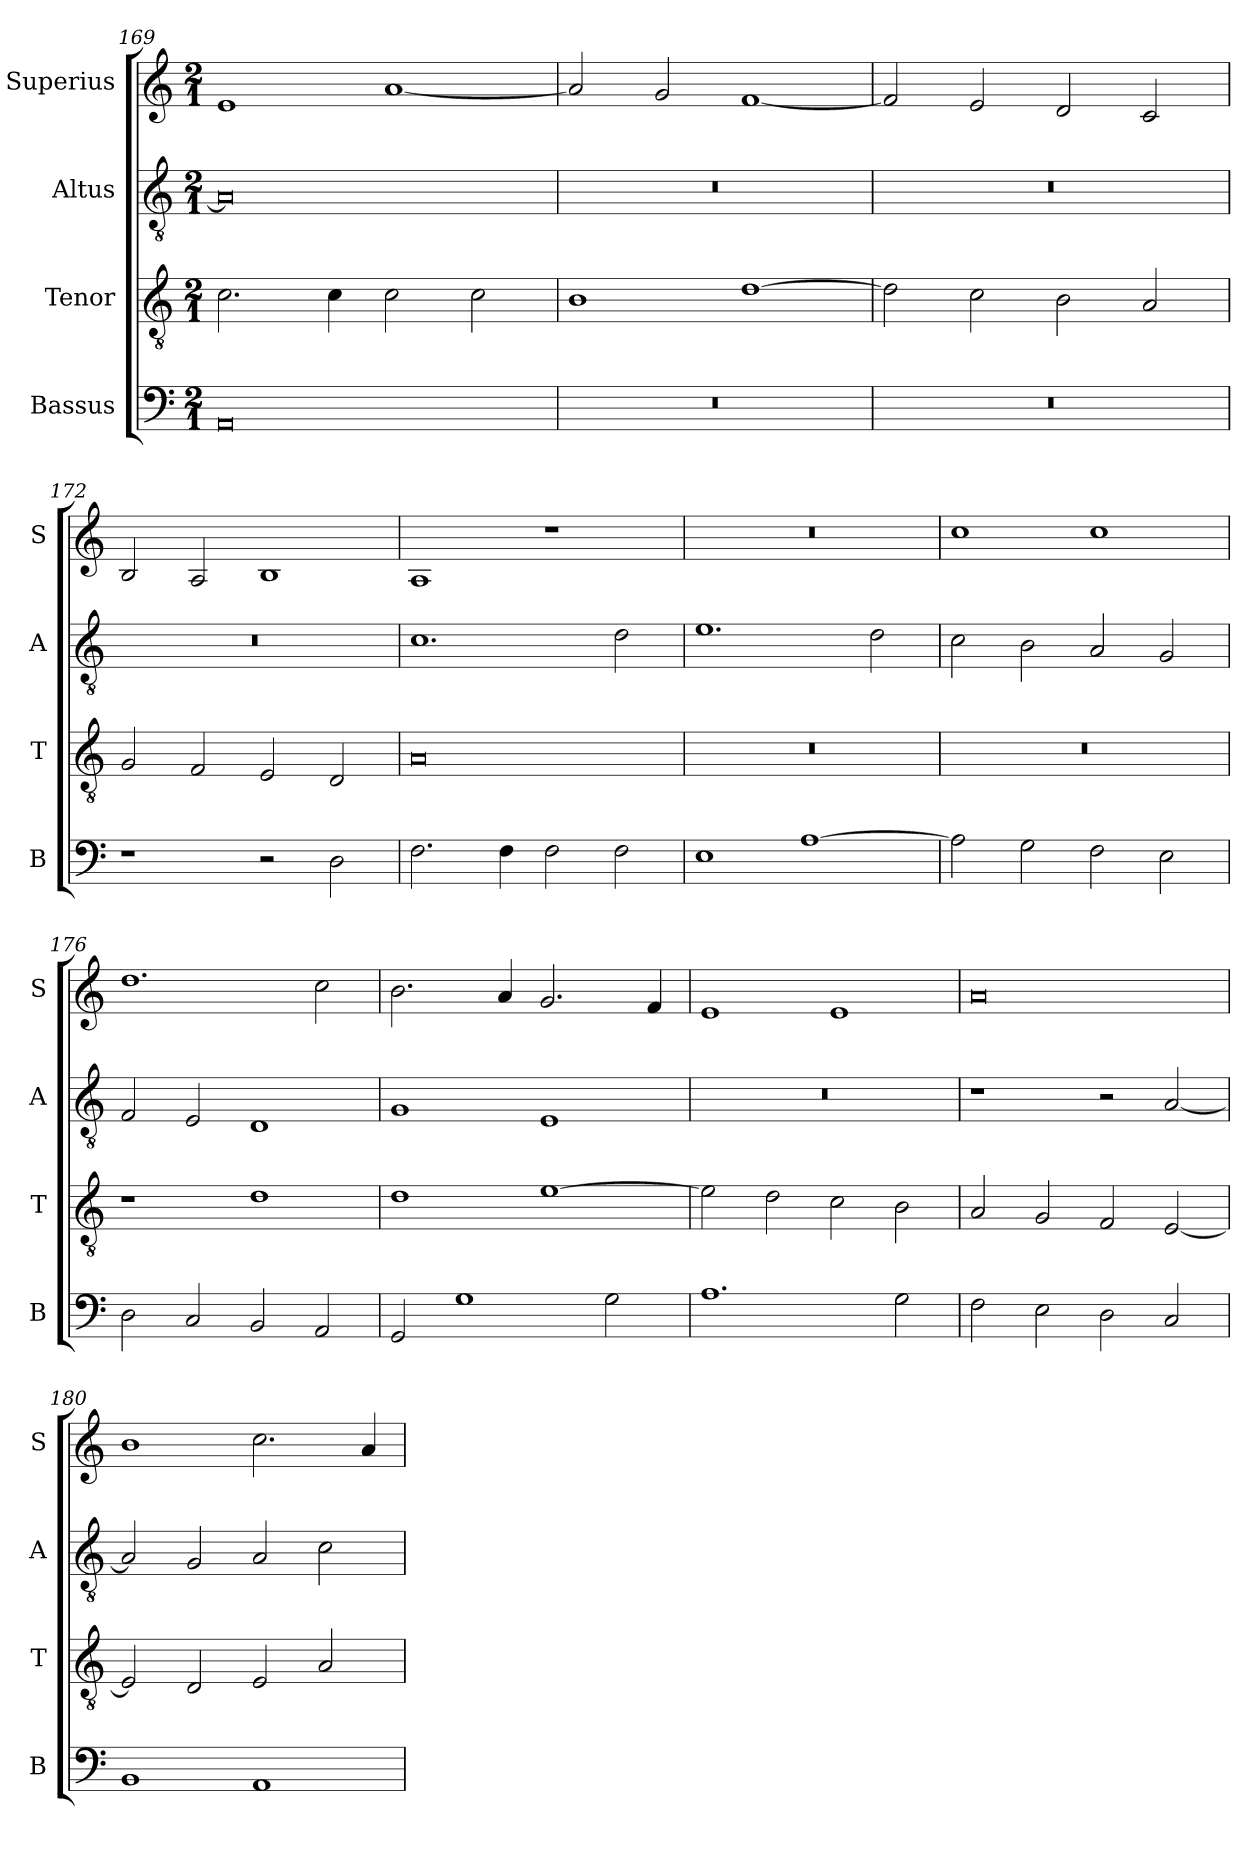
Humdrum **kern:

**kern	**kern	**kern	**kern
*part4	*part3	*part2	*part1
*staff4	*staff3	*staff2	*staff1
*I"Bassus	*I"Tenor	*I"Altus	*I"Superius
*I'B	*I'T	*I'A	*I'S
*clefF4	*clefGv2	*clefGv2	*clefG2
*k[]	*k[]	*k[]	*k[]
*M2/1	*M2/1	*M2/1	*M2/1
=169	=169	=169	=169
0AA	2.c\	0A]	1e
.	4c\	.	.
.	2c\	.	[1a
.	2c\	.	.
=170	=170	=170	=170
0r	1B	0r	2a/]
.	.	.	2g/
.	[1d	.	[1f
=171	=171	=171	=171
0r	2d\]	0r	2f/]
.	2c\	.	2e/
.	2B\	.	2d/
.	2A/	.	2c/
=172	=172	=172	=172
1r	2G/	0r	2B/
.	2F/	.	2A/
2r	2E/	.	1B
2D\	2D/	.	.
=173	=173	=173	=173
2.F\	0A	1.c	1A
4F\	.	.	.
2F\	.	.	1r
2F\	.	2d\	.
=174	=174	=174	=174
1E	0r	1.e	0r
[1A	.	.	.
.	.	2d\	.
=175	=175	=175	=175
2A\]	0r	2c\	1cc
2G\	.	2B\	.
2F\	.	2A/	1cc
2E\	.	2G/	.
=176	=176	=176	=176
2D\	1r	2F/	1.dd
2C/	.	2E/	.
2BB/	1d	1D	.
2AA/	.	.	2cc\
=177	=177	=177	=177
2GG/	1d	1G	2.b\
1G	.	.	.
.	.	.	4a/
.	[1e	1E	2.g/
2G\	.	.	.
.	.	.	4f/
=178	=178	=178	=178
1.A	2e\]	0r	1e
.	2d\	.	.
.	2c\	.	1e
2G\	2B\	.	.
=179	=179	=179	=179
2F\	2A/	1r	0a
2E\	2G/	.	.
2D\	2F/	2r	.
2C/	[2E/	[2A/	.
=180	=180	=180	=180
1BB	2E/]	2A/]	1b
.	2D/	2G/	.
1AA	2E/	2A/	2.cc\
.	2A/	2c\	.
.	.	.	4a/
=	=	=	=
*-	*-	*-	*-
